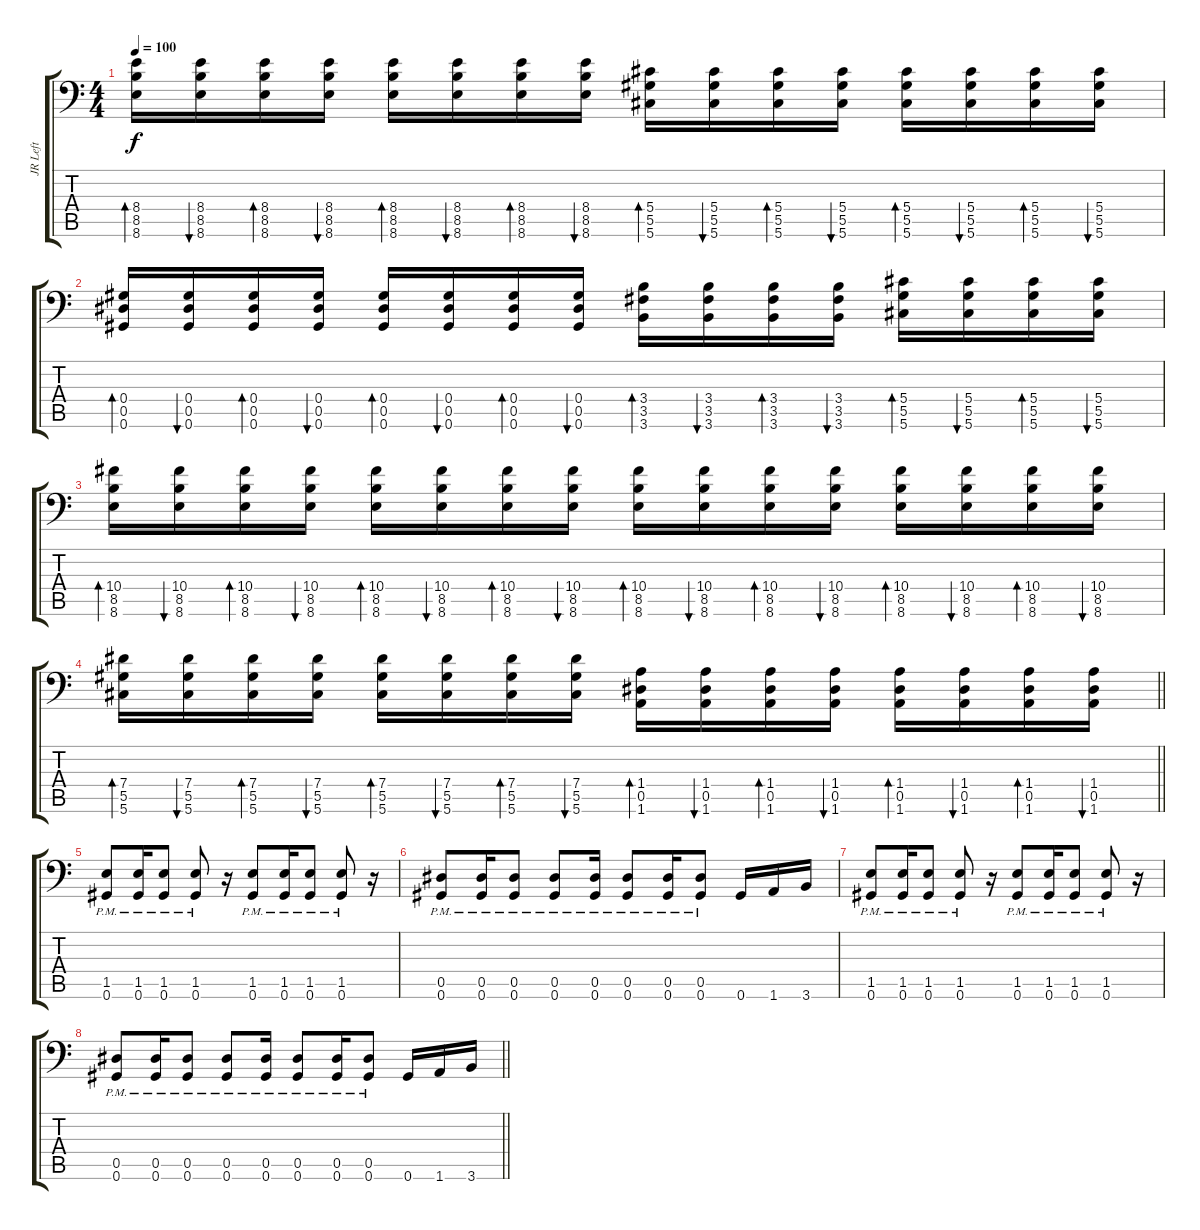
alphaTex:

\track ("JR Left" "JR Left") {instrument overdrivenguitar}
\staff {score tabs}
\tuning (Bb3 F3 Db3 Ab2 Eb2 Ab1) {hide}
\ts (4 4)
\tempo 100
\clef f4
\ks c
(8.4 8.5 8.6).16{bd 30 dy f} (8.4 8.5 8.6).16{bu 30} (8.4 8.5 8.6).16{bd 30} (8.4 8.5 8.6).16{bu 30} (8.4 8.5 8.6).16{bd 30} (8.4 8.5 8.6).16{bu 30} (8.4 8.5 8.6).16{bd 30} (8.4 8.5 8.6).16{bu 30} (5.4 5.5 5.6).16{bd 30} (5.4 5.5 5.6).16{bu 30} (5.4 5.5 5.6).16{bd 30} (5.4 5.5 5.6).16{bu 30} (5.4 5.5 5.6).16{bd 30} (5.4 5.5 5.6).16{bu 30} (5.4 5.5 5.6).16{bd 30} (5.4 5.5 5.6).16{bu 30} |
(0.4 0.5 0.6).16{bd 30} (0.4 0.5 0.6).16{bu 30} (0.4 0.5 0.6).16{bd 30} (0.4 0.5 0.6).16{bu 30} (0.4 0.5 0.6).16{bd 30} (0.4 0.5 0.6).16{bu 30} (0.4 0.5 0.6).16{bd 30} (0.4 0.5 0.6).16{bu 30} (3.4 3.5 3.6).16{bd 30} (3.4 3.5 3.6).16{bu 30} (3.4 3.5 3.6).16{bd 30} (3.4 3.5 3.6).16{bu 30} (5.4 5.5 5.6).16{bd 30} (5.4 5.5 5.6).16{bu 30} (5.4 5.5 5.6).16{bd 30} (5.4 5.5 5.6).16{bu 30} |
(10.4 8.5 8.6).16{bd 30} (10.4 8.5 8.6).16{bu 30} (10.4 8.5 8.6).16{bd 30} (10.4 8.5 8.6).16{bu 30} (10.4 8.5 8.6).16{bd 30} (10.4 8.5 8.6).16{bu 30} (10.4 8.5 8.6).16{bd 30} (10.4 8.5 8.6).16{bu 30} (10.4 8.5 8.6).16{bd 30} (10.4 8.5 8.6).16{bu 30} (10.4 8.5 8.6).16{bd 30} (10.4 8.5 8.6).16{bu 30} (10.4 8.5 8.6).16{bd 30} (10.4 8.5 8.6).16{bu 30} (10.4 8.5 8.6).16{bd 30} (10.4 8.5 8.6).16{bu 30} |
\barLineRight lightlight
(7.4 5.5 5.6).16{bd 30} (7.4 5.5 5.6).16{bu 30} (7.4 5.5 5.6).16{bd 30} (7.4 5.5 5.6).16{bu 30} (7.4 5.5 5.6).16{bd 30} (7.4 5.5 5.6).16{bu 30} (7.4 5.5 5.6).16{bd 30} (7.4 5.5 5.6).16{bu 30} (1.4 0.5 1.6).16{bd 30} (1.4 0.5 1.6).16{bu 30} (1.4 0.5 1.6).16{bd 30} (1.4 0.5 1.6).16{bu 30} (1.4 0.5 1.6).16{bd 30} (1.4 0.5 1.6).16{bu 30} (1.4 0.5 1.6).16{bd 30} (1.4 0.5 1.6).16{bu 30} |
\section ("" "")
(1.5{pm} 0.6{pm}).8 (1.5{pm} 0.6{pm}).16 (1.5{pm} 0.6{pm}).8 (1.5{pm} 0.6{pm}).8 r.16 (1.5{pm} 0.6{pm}).8 (1.5{pm} 0.6{pm}).16 (1.5{pm} 0.6{pm}).8 (1.5{pm} 0.6{pm}).8 r.16 |
(0.5{pm} 0.6{pm}).8 (0.5{pm} 0.6{pm}).16 (0.5{pm} 0.6{pm}).8 (0.5{pm} 0.6{pm}).8 (0.5{pm} 0.6{pm}).16 (0.5{pm} 0.6{pm}).8 (0.5{pm} 0.6{pm}).16 (0.5{pm} 0.6{pm}).8 0.6.16 1.6.16 3.6.16 |
(1.5{pm} 0.6{pm}).8 (1.5{pm} 0.6{pm}).16 (1.5{pm} 0.6{pm}).8 (1.5{pm} 0.6{pm}).8 r.16 (1.5{pm} 0.6{pm}).8 (1.5{pm} 0.6{pm}).16 (1.5{pm} 0.6{pm}).8 (1.5{pm} 0.6{pm}).8 r.16 |
\barLineRight lightlight
(0.5{pm} 0.6{pm}).8 (0.5{pm} 0.6{pm}).16 (0.5{pm} 0.6{pm}).8 (0.5{pm} 0.6{pm}).8 (0.5{pm} 0.6{pm}).16 (0.5{pm} 0.6{pm}).8 (0.5{pm} 0.6{pm}).16 (0.5{pm} 0.6{pm}).8 0.6.16 1.6.16 3.6.16
